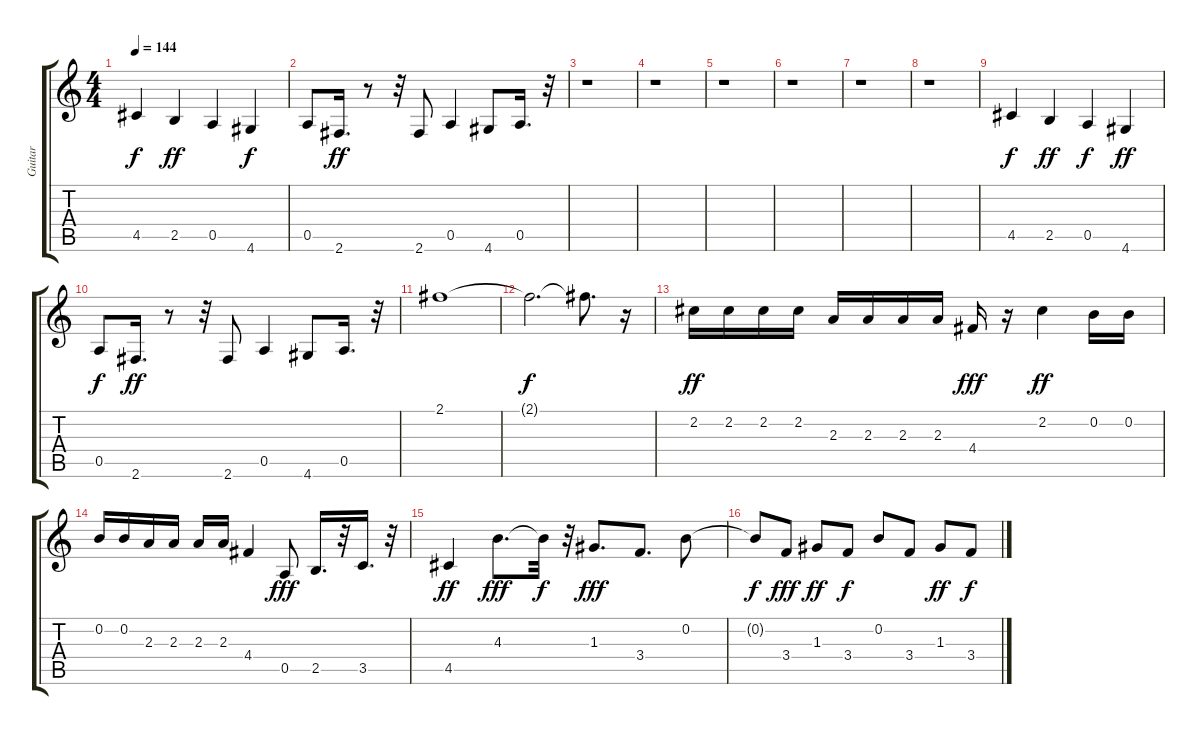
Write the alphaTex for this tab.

\track ("Guitar" "Guitar") {instrument distortionguitar}
\staff {score tabs}
\tuning (E4 B3 G3 D3 A2 E2) {hide}
\ts (4 4)
\tempo 144
\clef g2
\ks c
4.5.4{dy f} 2.5.4{dy ff} 0.5.4 4.6.4{dy f} |
0.5.8 2.6.16{d dy ff} r.8 r.32 2.6.8 0.5.4 4.6.8 0.5.16{d} r.32 |
r.1 |
r.1 |
r.1 |
r.1 |
r.1 |
r.1 |
4.5.4{dy f} 2.5.4{dy ff} 0.5.4{dy f} 4.6.4{dy ff} |
0.5.8{dy f} 2.6.16{d dy ff} r.8 r.32 2.6.8 0.5.4 4.6.8 0.5.16{d} r.32 |
2.1.1 |
2.1{t}.2{d dy f} 2.1{t}.8{d} r.16 |
2.2.16{dy ff} 2.2.16 2.2.16 2.2.16 2.3.16 2.3.16 2.3.16 2.3.16 4.4.16{dy fff} r.16 2.2.4{dy ff} 0.2.16 0.2.16 |
0.2.16 0.2.16 2.3.16 2.3.16 2.3.16 2.3.16 4.4.4 0.5.8{dy fff} 2.5.16{d} r.32 3.5.16{d} r.32 |
4.5.4{dy ff} 4.3.8{d dy fff} 4.3{t}.32{dy f} r.32 1.3.8{d dy fff} 3.4.8{d} 0.2.8 |
0.2{t}.8{dy f} 3.4.8{dy fff} 1.3.8{dy ff} 3.4.8{dy f} 0.2.8 3.4.8 1.3.8{dy ff} 3.4.8{dy f}
